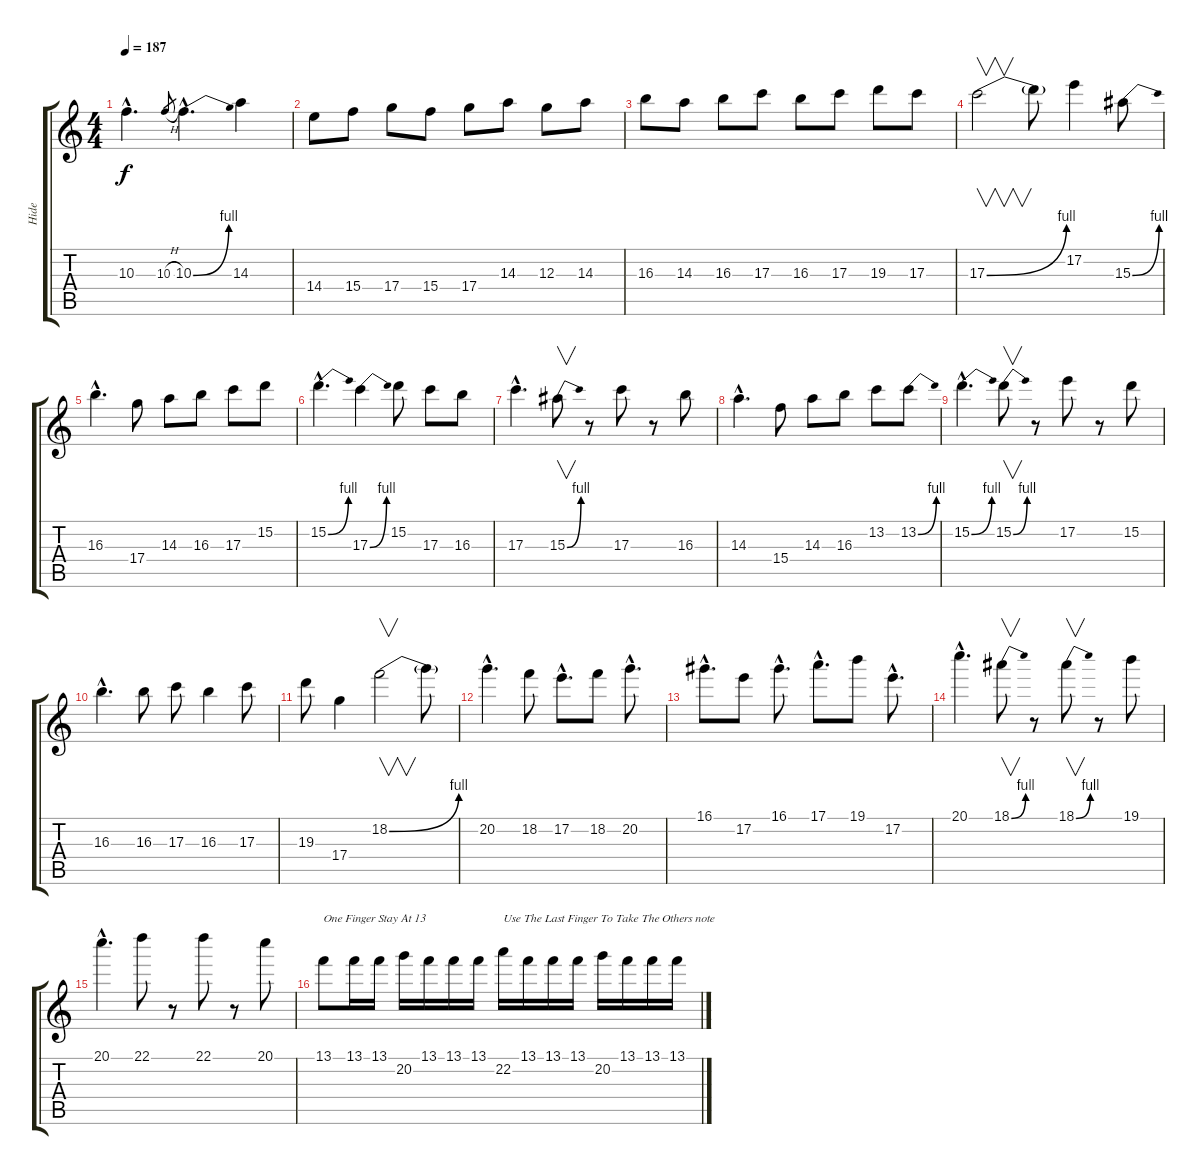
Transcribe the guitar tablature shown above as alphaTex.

\track ("Hide" "Hide") {instrument overdrivenguitar}
\staff {score tabs}
\tuning (E4 B3 G3 D3 A2 E2) {hide}
\ts (4 4)
\tempo 187
\clef g2
\ks c
10.3{hac}.4{d dy f} 10.3{h}.8{gr} 10.3{be (bend 0 0 60 4) hac}.4{d} 14.3.4 |
14.4.8 15.4.8 17.4.8 15.4.8 17.4.8 14.3.8 12.3.8 14.3.8 |
16.3.8 14.3.8 16.3.8 17.3.8 16.3.8 17.3.8 19.3.8 17.3.8 |
17.3{be (bend 0 0 60 4)}.2{v volume 16 balance 8} 17.3{t}.8 17.2.4 15.3{be (bend 0 0 60 4)}.8 |
16.3{hac}.4{d} 17.4.8 14.3.8 16.3.8 17.3.8 15.2.8 |
15.2{be (bend 0 0 60 4) hac}.4{d} 17.3{be (bend 0 0 60 4)}.4 15.2.8 17.3.8 16.3.8 |
17.3{hac}.4{d} 15.3{be (bend 0 0 60 4)}.8{v} r.8 17.3.8 r.8 16.3.8 |
14.3{hac}.4{d} 15.4.8 14.3.8 16.3.8 13.2.8 13.2{be (bend 0 0 60 4)}.8 |
15.2{be (bend 0 0 60 4) hac}.4{d} 15.2{be (bend 0 0 60 4)}.8{v} r.8 17.2.8 r.8 15.2.8 |
16.3{hac}.4{d} 16.3.8 17.3.8 16.3.4 17.3.8 |
19.3.8 17.4.4 18.2{be (bend 0 0 60 4)}.2{v} 18.2{t}.8 |
20.2{hac}.4{d} 18.2.8 17.2{hac}.8{d} 18.2.8 20.2{hac}.8{d} |
16.1{hac}.8{d} 17.2.8 16.1{hac}.8{d} 17.1{hac}.8{d} 19.1.8 17.2{hac}.8{d} |
20.1{hac}.4{d} 18.1{be (bend 0 0 60 4)}.8{v} r.8 18.1{be (bend 0 0 60 4)}.8{v} r.8 19.1.8 |
20.1{hac}.4{d} 22.1.8 r.8 22.1.8 r.8 20.1.8 |
13.1.8{txt "One Finger Stay At 13"} 13.1.16 13.1.16 20.2.16 13.1.16 13.1.16 13.1.16 22.2.16{txt "Use The Last Finger To Take The Others note"} 13.1.16 13.1.16 13.1.16 20.2.16 13.1.16 13.1.16 13.1.16
